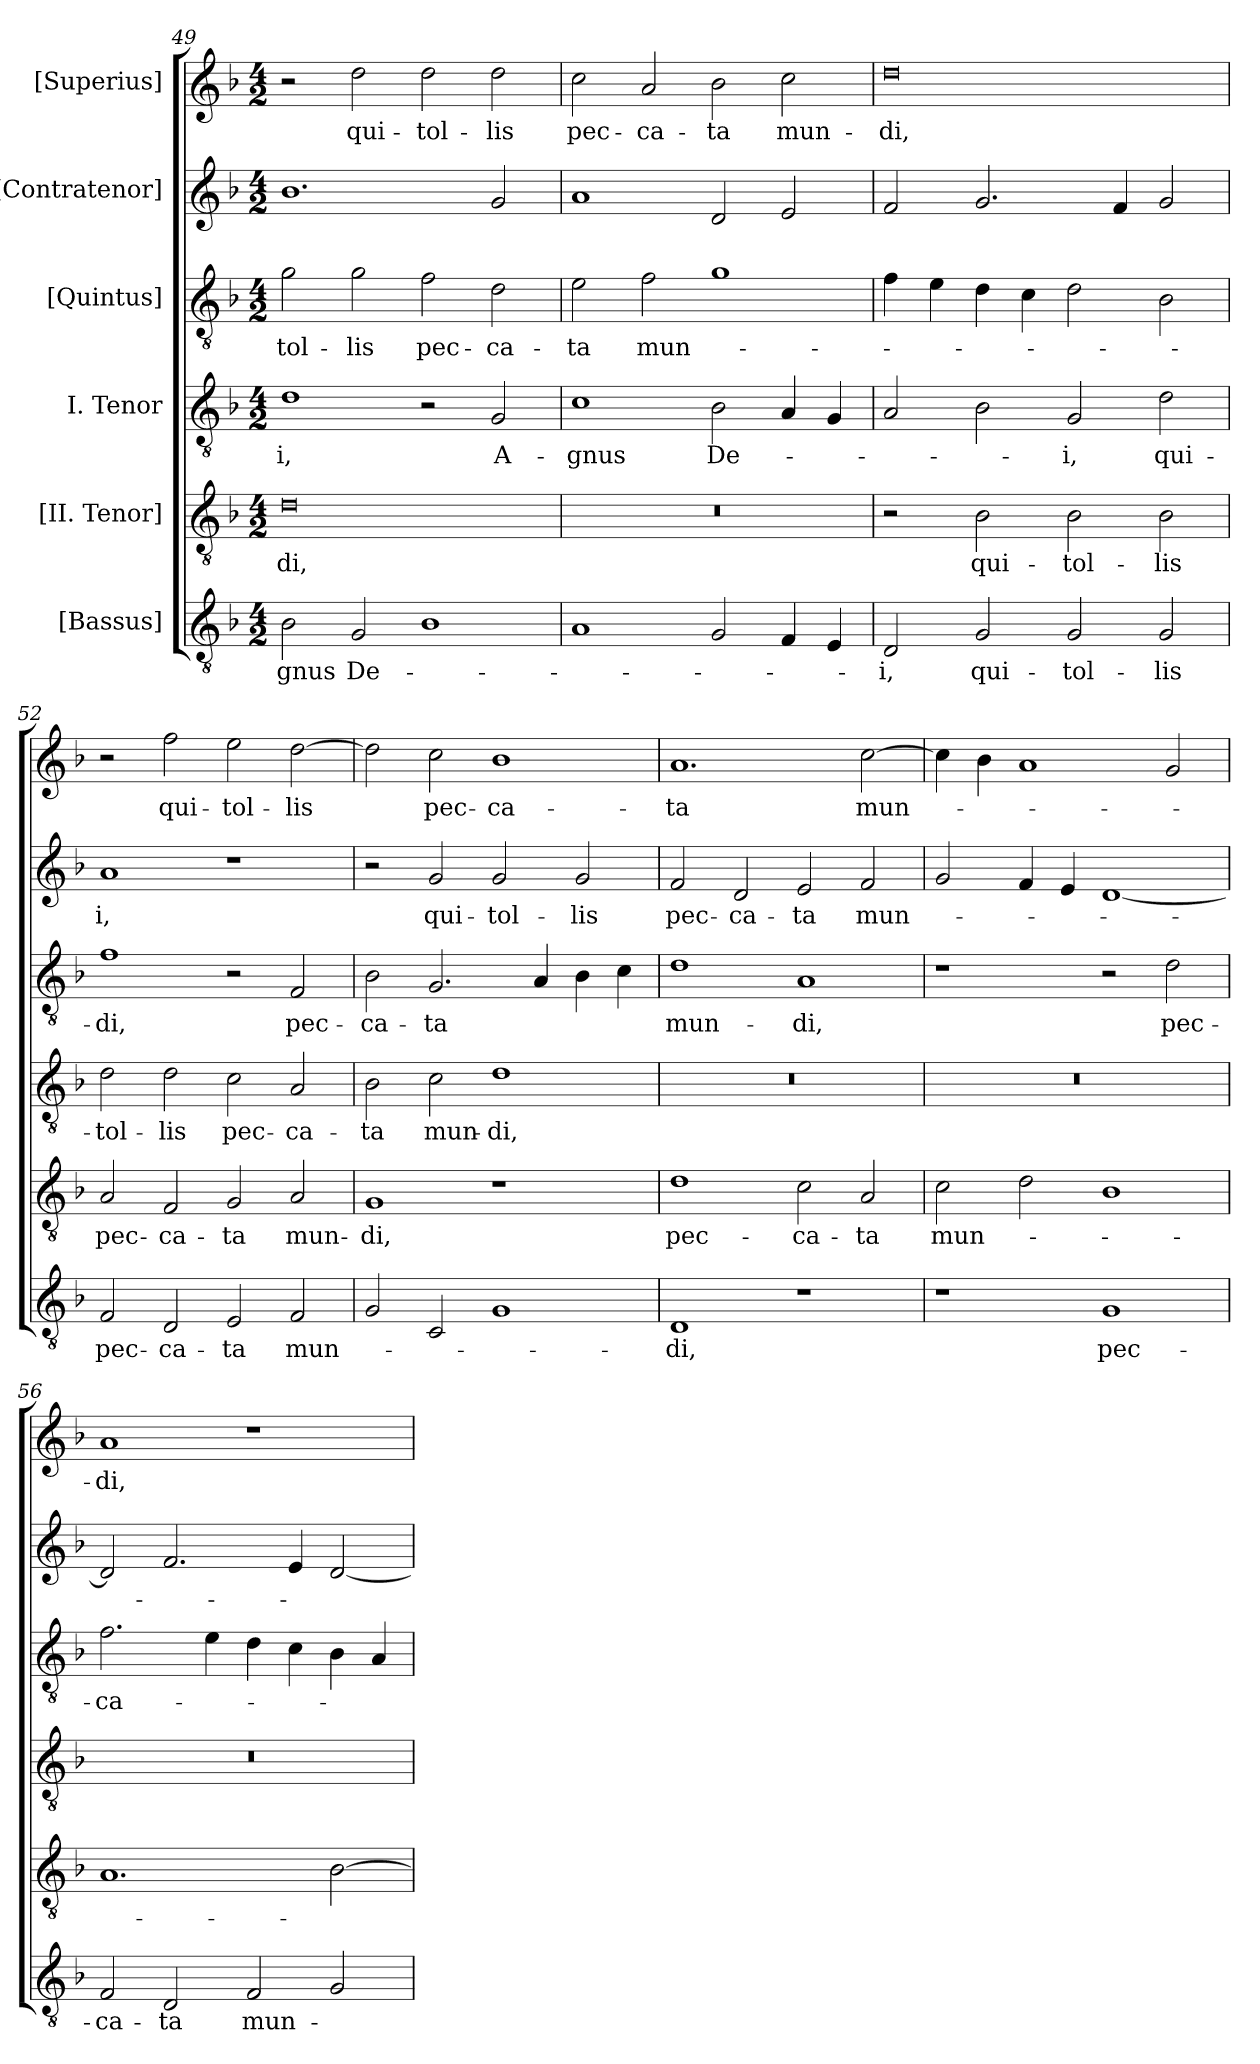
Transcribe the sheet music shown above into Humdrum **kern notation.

**kern	**text	**kern	**text	**kern	**text	**kern	**text	**kern	**text	**kern	**text
*part6	*part6	*part5	*part5	*part4	*part4	*part3	*part3	*part2	*part2	*part1	*part1
*staff6	*staff6	*staff5	*staff5	*staff4	*staff4	*staff3	*staff3	*staff2	*staff2	*staff1	*staff1
*I"[Bassus]	*	*I"[II. Tenor]	*	*I"I. Tenor	*	*I"[Quintus]	*	*I"[Contratenor]	*	*I"[Superius]	*
*clefGv2	*	*clefGv2	*	*clefGv2	*	*clefGv2	*	*clefG2	*	*clefG2	*
*k[b-]	*	*k[b-]	*	*k[b-]	*	*k[b-]	*	*k[b-]	*	*k[b-]	*
*M4/2	*	*M4/2	*	*M4/2	*	*M4/2	*	*M4/2	*	*M4/2	*
=49	=49	=49	=49	=49	=49	=49	=49	=49	=49	=49	=49
2B-\	-gnus	0d\	-di,	1d\	-i,	2g\	tol-	1.b-\	.	2r	.
2G/	De-	.	.	.	.	2g\	-lis	.	.	2dd\	qui-
1B-\	.	.	.	2r	.	2f\	pec-	.	.	2dd\	tol-
.	.	.	.	2G/	A-	2d\	-ca-	2g/	.	2dd\	-lis
=50	=50	=50	=50	=50	=50	=50	=50	=50	=50	=50	=50
1A/	.	0r	.	1c\	-gnus	2e\	-ta	1a/	.	2cc\	pec-
.	.	.	.	.	.	2f\	mun-	.	.	2a/	-ca-
2G/	.	.	.	2B-\	De-	1g\	.	2d/	.	2b-\	-ta
4F/	.	.	.	4A/	.	.	.	2e/	.	2cc\	mun-
4E/	.	.	.	4G/	.	.	.	.	.	.	.
=51	=51	=51	=51	=51	=51	=51	=51	=51	=51	=51	=51
2D/	-i,	2r	.	2A/	.	4f\	.	2f/	.	0dd\	-di,
.	.	.	.	.	.	4e\	.	.	.	.	.
2G/	qui-	2B-\	qui-	2B-\	.	4d\	.	2.g/	.	.	.
.	.	.	.	.	.	4c\	.	.	.	.	.
2G/	tol-	2B-\	tol-	2G/	-i,	2d\	.	.	.	.	.
.	.	.	.	.	.	.	.	4f/	.	.	.
2G/	-lis	2B-\	-lis	2d\	qui-	2B-\	.	2g/	.	.	.
=52	=52	=52	=52	=52	=52	=52	=52	=52	=52	=52	=52
2F/	pec-	2A/	pec-	2d\	tol-	1f\	-di,	1a/	-i,	2r	.
2D/	-ca-	2F/	-ca-	2d\	-lis	.	.	.	.	2ff\	qui-
2E/	-ta	2G/	-ta	2c\	pec-	2r	.	1r	.	2ee\	tol-
2F/	mun-	2A/	mun-	2A/	-ca-	2F/	pec-	.	.	[2dd\	-lis
=53	=53	=53	=53	=53	=53	=53	=53	=53	=53	=53	=53
2G/	.	1G/	-di,	2B-\	-ta	2B-\	-ca-	2r	.	2dd\]	.
2C/	.	.	.	2c\	mun-	2.G/	-ta	2g/	qui-	2cc\	pec-
1G/	.	1r	.	1d\	-di,	.	.	2g/	tol-	1b-\	-ca-
.	.	.	.	.	.	4A/	.	.	.	.	.
.	.	.	.	.	.	4B-\	.	2g/	-lis	.	.
.	.	.	.	.	.	4c\	.	.	.	.	.
=54	=54	=54	=54	=54	=54	=54	=54	=54	=54	=54	=54
1D/	-di,	1d\	pec-	0r	.	1d\	mun-	2f/	pec-	1.a/	-ta
.	.	.	.	.	.	.	.	2d/	-ca-	.	.
1r	.	2c\	-ca-	.	.	1A/	-di,	2e/	-ta	.	.
.	.	2A/	-ta	.	.	.	.	2f/	mun-	[2cc\	mun-
=55	=55	=55	=55	=55	=55	=55	=55	=55	=55	=55	=55
1r	.	2c\	mun-	0r	.	1r	.	2g/	.	4cc\]	.
.	.	.	.	.	.	.	.	.	.	4b-\	.
.	.	2d\	.	.	.	.	.	4f/	.	1a/	.
.	.	.	.	.	.	.	.	4e/	.	.	.
1G/	pec-	1B-\	.	.	.	2r	.	[1d/	.	.	.
.	.	.	.	.	.	2d\	pec-	.	.	2g/	.
=56	=56	=56	=56	=56	=56	=56	=56	=56	=56	=56	=56
2F/	-ca-	1.A/	.	0r	.	2.f\	-ca-	2d/]	.	1a/	-di,
2D/	-ta	.	.	.	.	.	.	2.f/	.	.	.
.	.	.	.	.	.	4e\	.	.	.	.	.
2F/	mun-	.	.	.	.	4d\	.	.	.	1r	.
.	.	.	.	.	.	4c\	.	4e/	.	.	.
2G/	.	[2B-\	.	.	.	4B-\	.	[2d/	.	.	.
.	.	.	.	.	.	4A/	.	.	.	.	.
=	=	=	=	=	=	=	=	=	=	=	=
*-	*-	*-	*-	*-	*-	*-	*-	*-	*-	*-	*-
